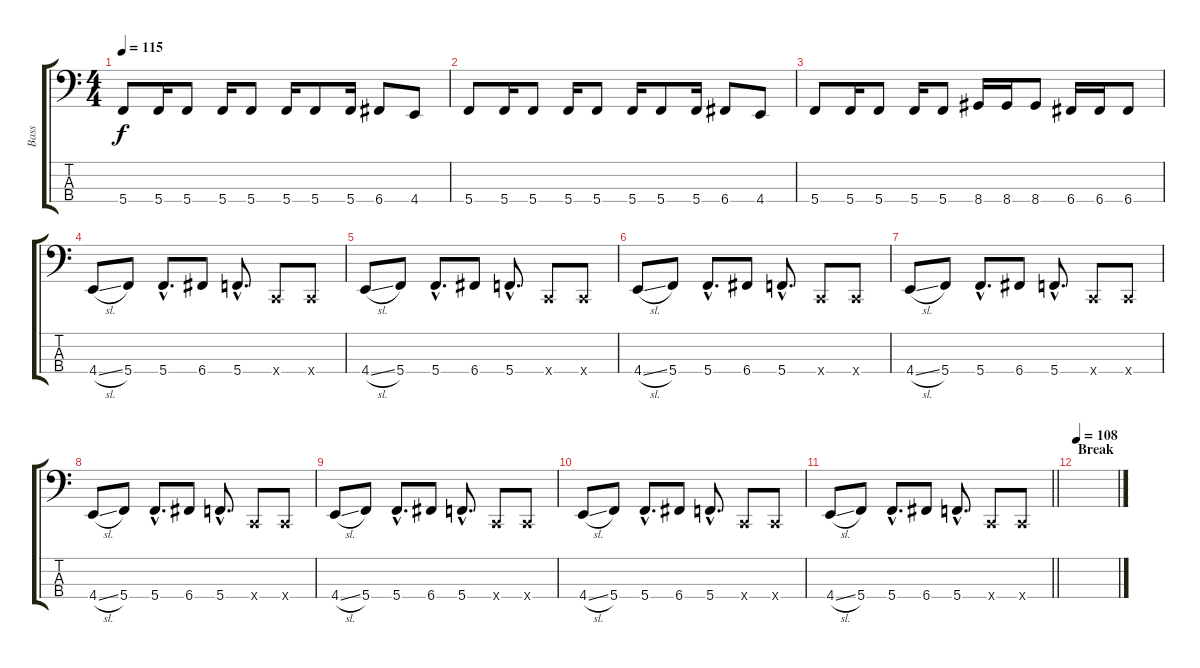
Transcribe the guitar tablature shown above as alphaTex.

\track ("Bass" "Bass") {instrument electricbassfinger}
\staff {score tabs}
\tuning (F2 C2 G1 C1) {hide}
\ts (4 4)
\tempo 115
\clef f4
\ks c
5.4.8{dy f} 5.4.16 5.4.8 5.4.16 5.4.8 5.4.16 5.4.8 5.4.16 6.4.8 4.4.8 |
5.4.8 5.4.16 5.4.8 5.4.16 5.4.8 5.4.16 5.4.8 5.4.16 6.4.8 4.4.8 |
5.4.8 5.4.16 5.4.8 5.4.16 5.4.8 8.4.16 8.4.16 8.4.8 6.4.16 6.4.16 6.4.8 |
4.4{sl}.8 5.4.8 5.4{hac}.8{d} 6.4.8 5.4{hac}.8{d} 0.4{x}.8 0.4{x}.8 |
4.4{sl}.8 5.4.8 5.4{hac}.8{d} 6.4.8 5.4{hac}.8{d} 0.4{x}.8 0.4{x}.8 |
4.4{sl}.8 5.4.8 5.4{hac}.8{d} 6.4.8 5.4{hac}.8{d} 0.4{x}.8 0.4{x}.8 |
4.4{sl}.8 5.4.8 5.4{hac}.8{d} 6.4.8 5.4{hac}.8{d} 0.4{x}.8 0.4{x}.8 |
4.4{sl}.8 5.4.8 5.4{hac}.8{d} 6.4.8 5.4{hac}.8{d} 0.4{x}.8 0.4{x}.8 |
4.4{sl}.8 5.4.8 5.4{hac}.8{d} 6.4.8 5.4{hac}.8{d} 0.4{x}.8 0.4{x}.8 |
4.4{sl}.8 5.4.8 5.4{hac}.8{d} 6.4.8 5.4{hac}.8{d} 0.4{x}.8 0.4{x}.8 |
\barLineRight lightlight
4.4{sl}.8 5.4.8 5.4{hac}.8{d} 6.4.8 5.4{hac}.8{d} 0.4{x}.8 0.4{x}.8 |
\section ("" "Break")
\tempo 108
